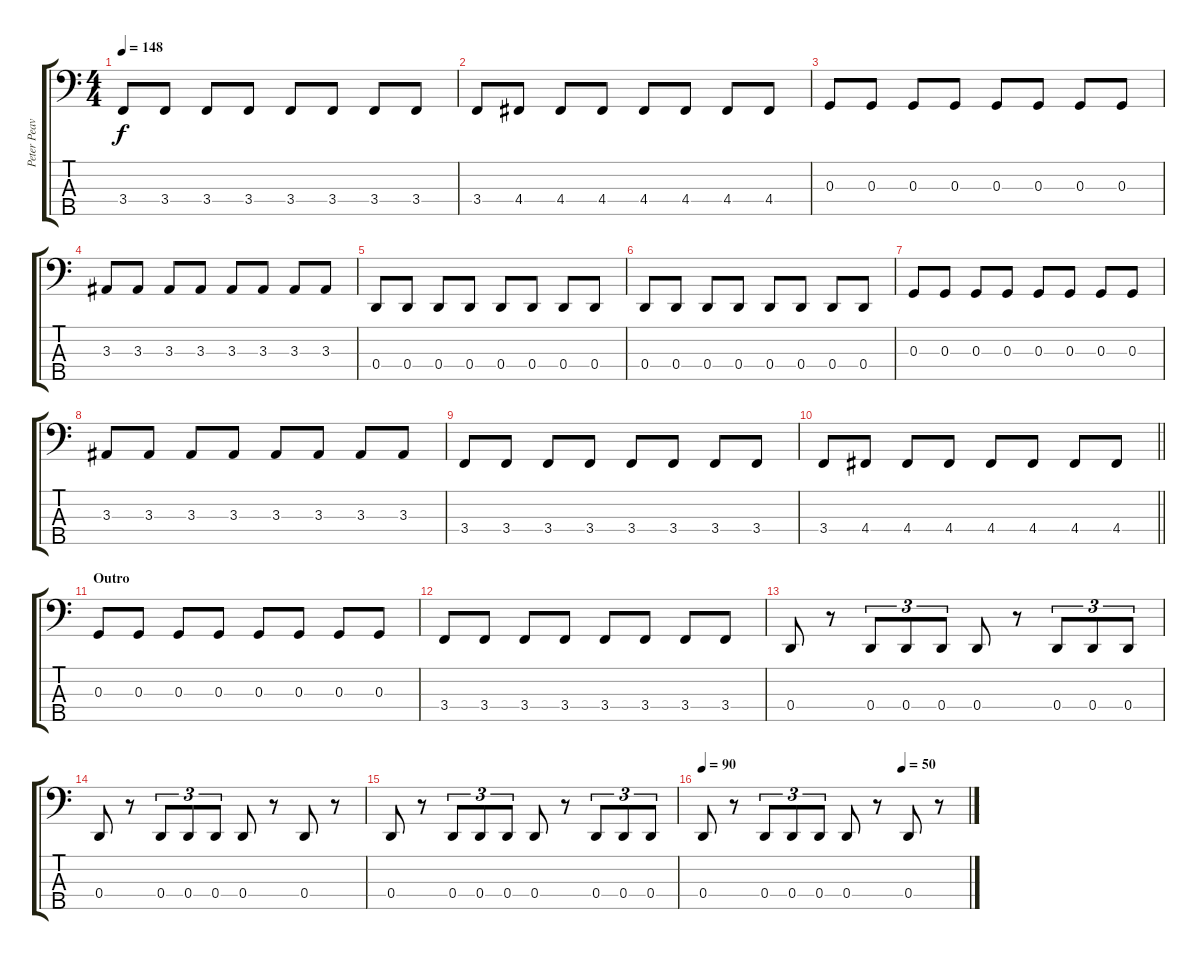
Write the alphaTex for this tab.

\track ("Peter Peavey Wagner" "Peter Peav") {instrument electricbasspick}
\staff {score tabs}
\tuning (F2 C2 G1 D1 A0) {hide}
\ts (4 4)
\tempo 148
\clef f4
\ks c
3.4.8{dy f} 3.4.8 3.4.8 3.4.8 3.4.8 3.4.8 3.4.8 3.4.8 |
3.4.8 4.4.8 4.4.8 4.4.8 4.4.8 4.4.8 4.4.8 4.4.8 |
0.3.8 0.3.8 0.3.8 0.3.8 0.3.8 0.3.8 0.3.8 0.3.8 |
3.3.8 3.3.8 3.3.8 3.3.8 3.3.8 3.3.8 3.3.8 3.3.8 |
0.4.8 0.4.8 0.4.8 0.4.8 0.4.8 0.4.8 0.4.8 0.4.8 |
0.4.8 0.4.8 0.4.8 0.4.8 0.4.8 0.4.8 0.4.8 0.4.8 |
0.3.8 0.3.8 0.3.8 0.3.8 0.3.8 0.3.8 0.3.8 0.3.8 |
3.3.8 3.3.8 3.3.8 3.3.8 3.3.8 3.3.8 3.3.8 3.3.8 |
3.4.8 3.4.8 3.4.8 3.4.8 3.4.8 3.4.8 3.4.8 3.4.8 |
\barLineRight lightlight
3.4.8 4.4.8 4.4.8 4.4.8 4.4.8 4.4.8 4.4.8 4.4.8 |
\section ("" "Outro")
0.3.8 0.3.8 0.3.8 0.3.8 0.3.8 0.3.8 0.3.8 0.3.8 |
3.4.8 3.4.8 3.4.8 3.4.8 3.4.8 3.4.8 3.4.8 3.4.8 |
0.4.8 r.8 0.4.8{tu (3 2)} 0.4.8{tu (3 2)} 0.4.8{tu (3 2)} 0.4.8 r.8 0.4.8{tu (3 2)} 0.4.8{tu (3 2)} 0.4.8{tu (3 2)} |
0.4.8 r.8 0.4.8{tu (3 2)} 0.4.8{tu (3 2)} 0.4.8{tu (3 2)} 0.4.8 r.8 0.4.8 r.8 |
0.4.8 r.8 0.4.8{tu (3 2)} 0.4.8{tu (3 2)} 0.4.8{tu (3 2)} 0.4.8 r.8 0.4.8{tu (3 2)} 0.4.8{tu (3 2)} 0.4.8{tu (3 2)} |
\tempo 90
\tempo (50 0.75)
0.4.8 r.8 0.4.8{tu (3 2)} 0.4.8{tu (3 2)} 0.4.8{tu (3 2)} 0.4.8 r.8 0.4.8 r.8
